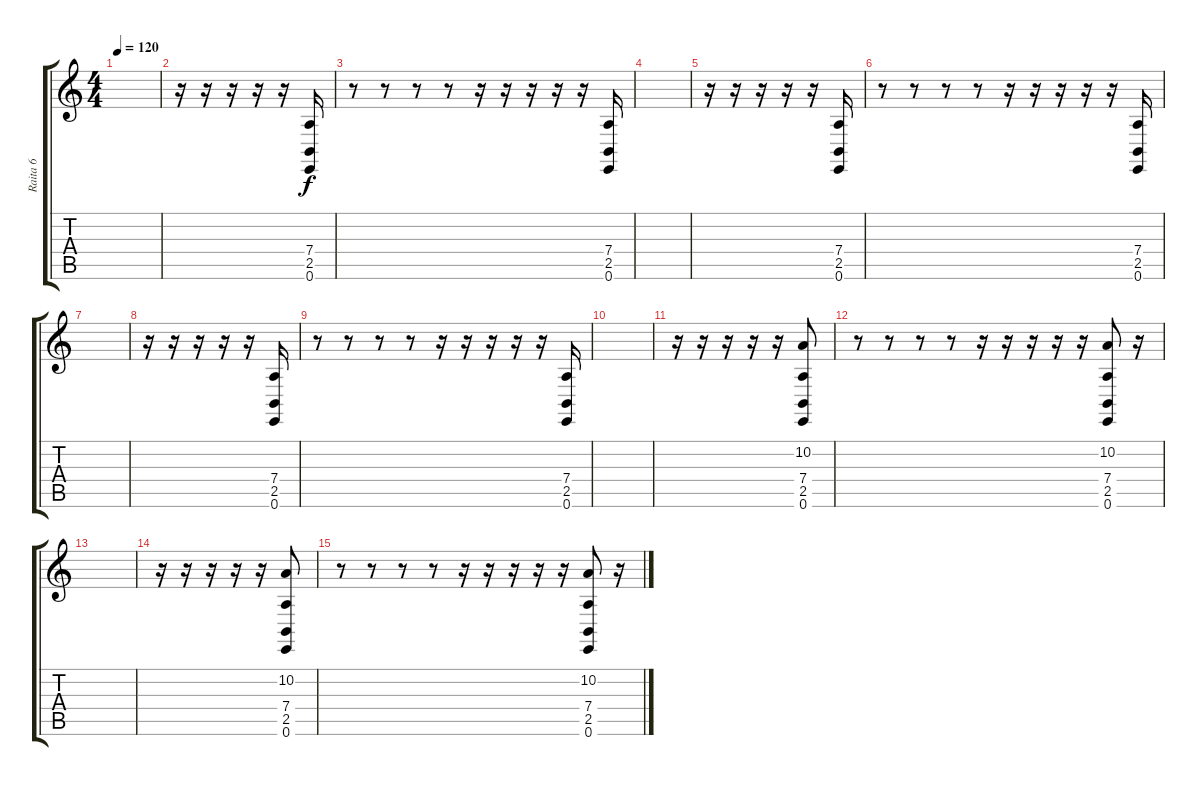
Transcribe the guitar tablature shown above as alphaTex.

\track ("Raita 6" "Raita 6") {instrument orchestralharp}
\staff {score tabs}
\tuning (E4 B3 G3 D3 A2 E2) {hide}
\ts (4 4)
\tempo 120
\clef g2
\ks c
|
r.16 r.16 r.16 r.16 r.16 (7.4 2.5 0.6).16 |
r.8 r.8 r.8 r.8 r.16 r.16 r.16 r.16 r.16 (7.4 2.5 0.6).16 |
|
r.16 r.16 r.16 r.16 r.16 (7.4 2.5 0.6).16 |
r.8 r.8 r.8 r.8 r.16 r.16 r.16 r.16 r.16 (7.4 2.5 0.6).16 |
|
r.16 r.16 r.16 r.16 r.16 (7.4 2.5 0.6).16 |
r.8 r.8 r.8 r.8 r.16 r.16 r.16 r.16 r.16 (7.4 2.5 0.6).16 |
|
r.16 r.16 r.16 r.16 r.16 (10.2 7.4 2.5 0.6).8 |
r.8 r.8 r.8 r.8 r.16 r.16 r.16 r.16 r.16 (10.2 7.4 2.5 0.6).8 r.16 |
|
r.16 r.16 r.16 r.16 r.16 (10.2 7.4 2.5 0.6).8 |
r.8 r.8 r.8 r.8 r.16 r.16 r.16 r.16 r.16 (10.2 7.4 2.5 0.6).8 r.16
